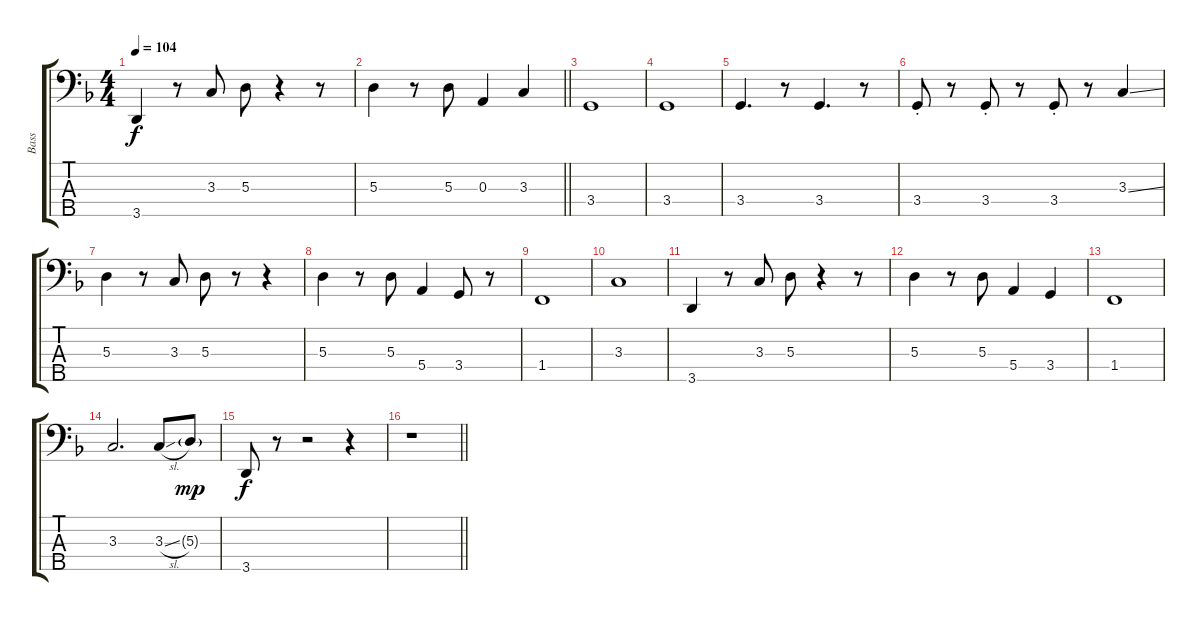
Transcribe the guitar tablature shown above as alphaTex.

\track ("Bass" "Bass") {instrument electricbassfinger}
\staff {score tabs}
\tuning (G2 D2 A1 E1 B0) {hide}
\ts (4 4)
\tempo 104
\clef f4
\ks dminor
3.5.4{dy f} r.8 3.3.8 5.3.8 r.4 r.8 |
\barLineRight lightlight
5.3.4 r.8 5.3.8 0.3.4 3.3.4 |
3.4.1 |
3.4.1 |
3.4.4{d} r.8 3.4.4{d} r.8 |
3.4{st}.8 r.8 3.4{st}.8 r.8 3.4{st}.8 r.8 3.3{ss}.4 |
5.3.4 r.8 3.3.8 5.3.8 r.8 r.4 |
5.3.4 r.8 5.3.8 5.4.4 3.4.8 r.8 |
1.4.1 |
3.3.1 |
3.5.4 r.8 3.3.8 5.3.8 r.4 r.8 |
5.3.4 r.8 5.3.8 5.4.4 3.4.4 |
1.4.1 |
3.3.2{d} 3.3{sl}.8 5.3{g}.8{dy mp} |
3.5.8{dy f} r.8 r.2 r.4 |
\barLineRight lightlight
r.1
